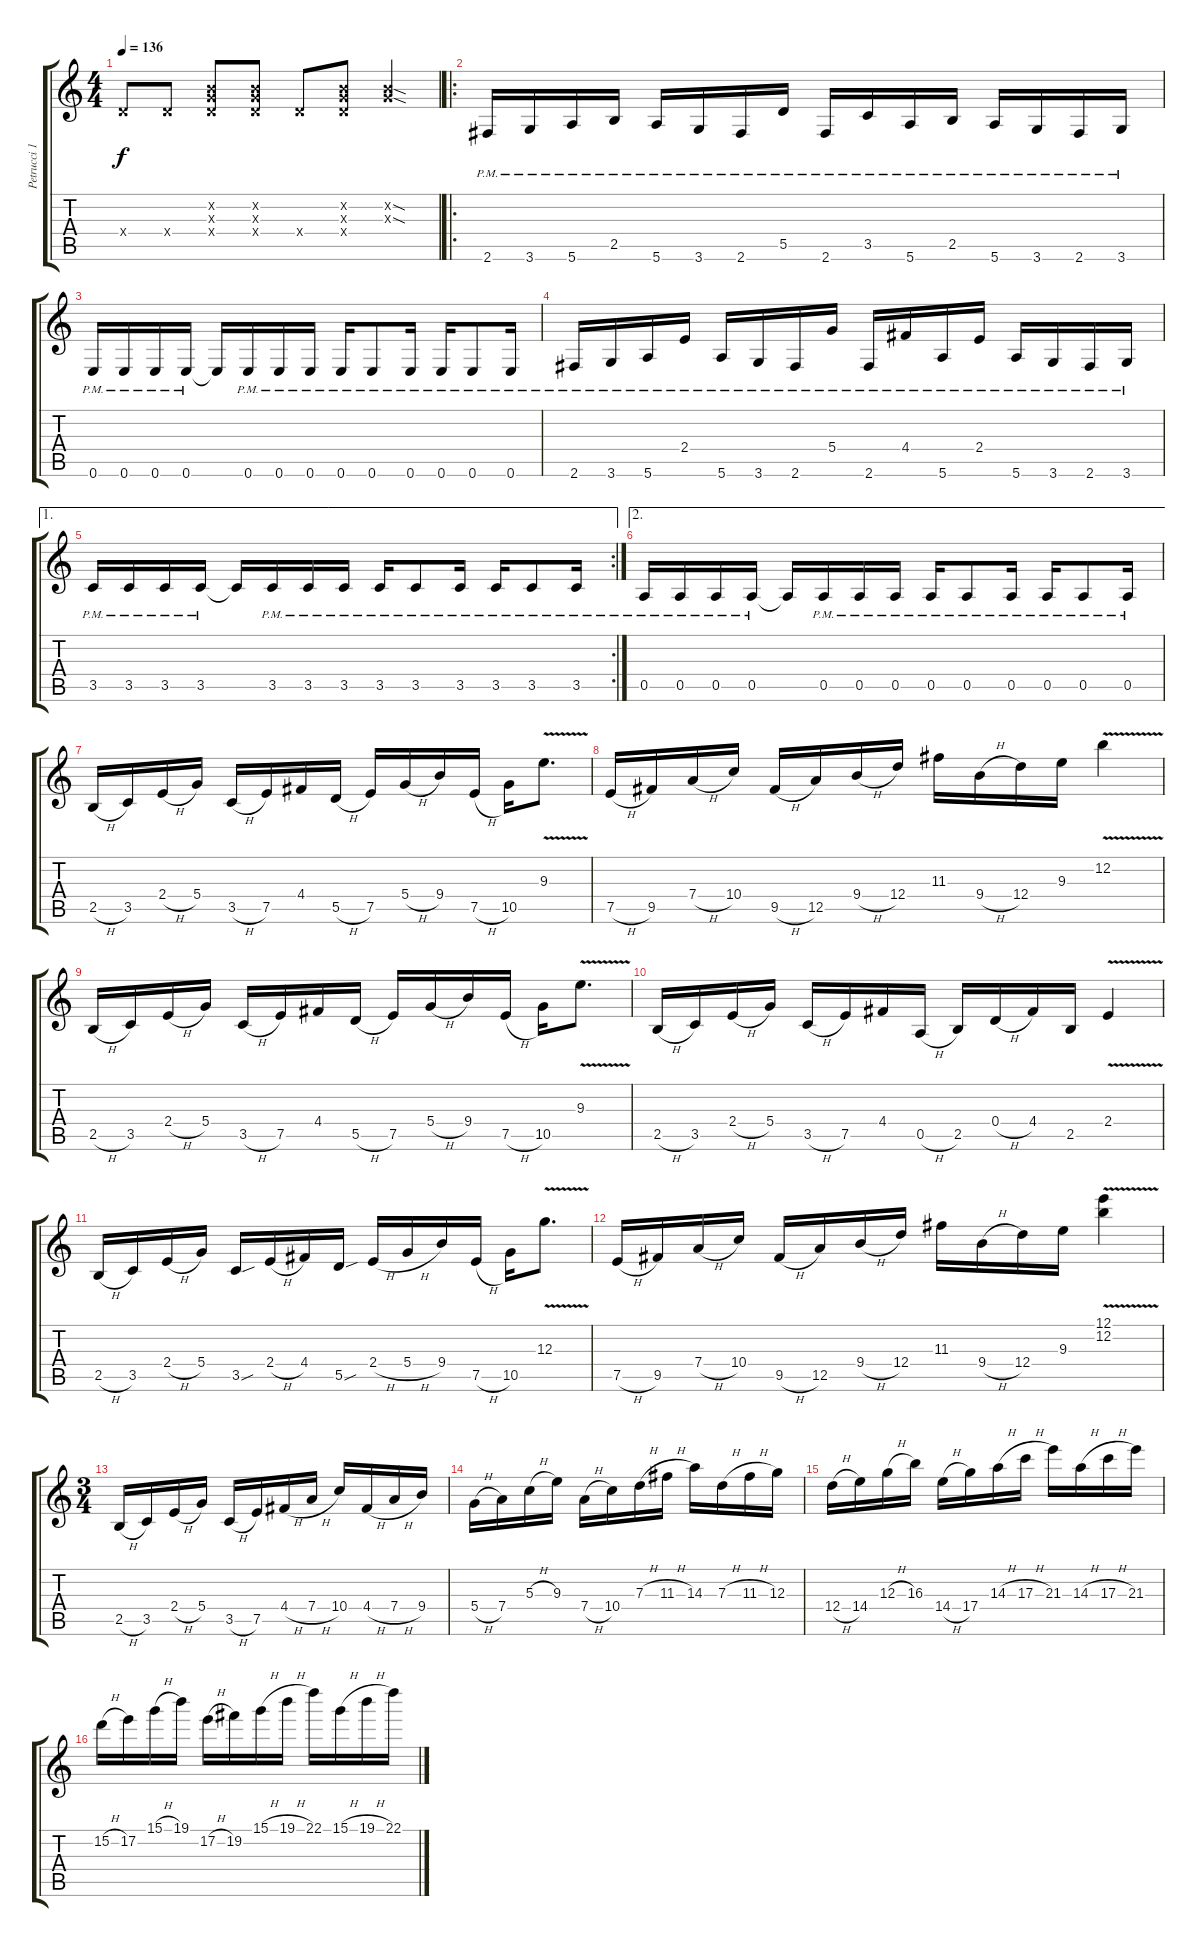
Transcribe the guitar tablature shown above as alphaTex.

\track ("Petrucci 1" "Petrucci 1") {instrument distortionguitar}
\staff {score tabs}
\tuning (E4 B3 G3 D3 A2 E2) {hide}
\ts (4 4)
\tempo 136
\clef g2
\ks c
0.4{x}.8{dy f} 0.4{x}.8 (0.2{x} 0.3{x} 0.4{x}).8 (0.2{x} 0.3{x} 0.4{x}).8 0.4{x}.8 (0.2{x} 0.3{x} 0.4{x}).8 (0.2{sod x} 0.3{sod x}).4 |
\ro
2.6{pm}.16 3.6{pm}.16 5.6{pm}.16 2.5{pm}.16 5.6{pm}.16 3.6{pm}.16 2.6{pm}.16 5.5{pm}.16 2.6{pm}.16 3.5{pm}.16 5.6{pm}.16 2.5{pm}.16 5.6{pm}.16 3.6{pm}.16 2.6{pm}.16 3.6{pm}.16 |
0.6{pm}.16 0.6{pm}.16 0.6{pm}.16 0.6{pm}.16 0.6{t}.16 0.6{pm}.16 0.6{pm}.16 0.6{pm}.16 0.6{pm}.16 0.6{pm}.8 0.6{pm}.16 0.6{pm}.16 0.6{pm}.8 0.6{pm}.16 |
2.6{pm}.16 3.6{pm}.16 5.6{pm}.16 2.4{pm}.16 5.6{pm}.16 3.6{pm}.16 2.6{pm}.16 5.4{pm}.16 2.6{pm}.16 4.4{pm}.16 5.6{pm}.16 2.4{pm}.16 5.6{pm}.16 3.6{pm}.16 2.6{pm}.16 3.6{pm}.16 |
\ae 1
\rc 2
3.5{pm}.16 3.5{pm}.16 3.5{pm}.16 3.5{pm}.16 3.5{t}.16 3.5{pm}.16 3.5{pm}.16 3.5{pm}.16 3.5{pm}.16 3.5{pm}.8 3.5{pm}.16 3.5{pm}.16 3.5{pm}.8 3.5{pm}.16 |
\ae 2
0.5{pm}.16 0.5{pm}.16 0.5{pm}.16 0.5{pm}.16 0.5{t}.16 0.5{pm}.16 0.5{pm}.16 0.5{pm}.16 0.5{pm}.16 0.5{pm}.8 0.5{pm}.16 0.5{pm}.16 0.5{pm}.8 0.5{pm}.16 |
2.5{h}.16 3.5.16 2.4{h}.16 5.4.16 3.5{h}.16 7.5.16 4.4.16 5.5{h}.16 7.5.16 5.4{h}.16 9.4.16 7.5{h}.16 10.5.16 9.3{v}.8{d} |
7.5{h}.16 9.5.16 7.4{h}.16 10.4.16 9.5{h}.16 12.5.16 9.4{h}.16 12.4.16 11.3.16 9.4{h}.16 12.4.16 9.3.16 12.2{v}.4 |
2.5{h}.16 3.5.16 2.4{h}.16 5.4.16 3.5{h}.16 7.5.16 4.4.16 5.5{h}.16 7.5.16 5.4{h}.16 9.4.16 7.5{h}.16 10.5.16 9.3{v}.8{d} |
2.5{h}.16 3.5.16 2.4{h}.16 5.4.16 3.5{h}.16 7.5.16 4.4.16 0.5{h}.16 2.5.16 0.4{h}.16 4.4.16 2.5.16 2.4{v}.4 |
2.5{h}.16 3.5.16 2.4{h}.16 5.4.16 3.5{sou}.16 2.4{h}.16 4.4.16 5.5{sou}.16 2.4{h}.16 5.4{h}.16 9.4.16 7.5{h}.16 10.5.16 12.3{v}.8{d} |
7.5{h}.16 9.5.16 7.4{h}.16 10.4.16 9.5{h}.16 12.5.16 9.4{h}.16 12.4.16 11.3.16 9.4{h}.16 12.4.16 9.3.16 (12.1 12.2{v}).4 |
\ts (3 4)
2.5{h}.16 3.5.16 2.4{h}.16 5.4.16 3.5{h}.16 7.5.16 4.4{h}.16 7.4{h}.16 10.4.16 4.4{h}.16 7.4{h}.16 9.4.16 |
5.4{h}.16 7.4.16 5.3{h}.16 9.3.16 7.4{h}.16 10.4.16 7.3{h}.16 11.3{h}.16 14.3.16 7.3{h}.16 11.3{h}.16 12.3.16 |
12.4{h}.16 14.4.16 12.3{h}.16 16.3.16 14.4{h}.16 17.4.16 14.3{h}.16 17.3{h}.16 21.3.16 14.3{h}.16 17.3{h}.16 21.3.16 |
15.2{h}.16 17.2.16 15.1{h}.16 19.1.16 17.2{h}.16 19.2.16 15.1{h}.16 19.1{h}.16 22.1.16 15.1{h}.16 19.1{h}.16 22.1.16
